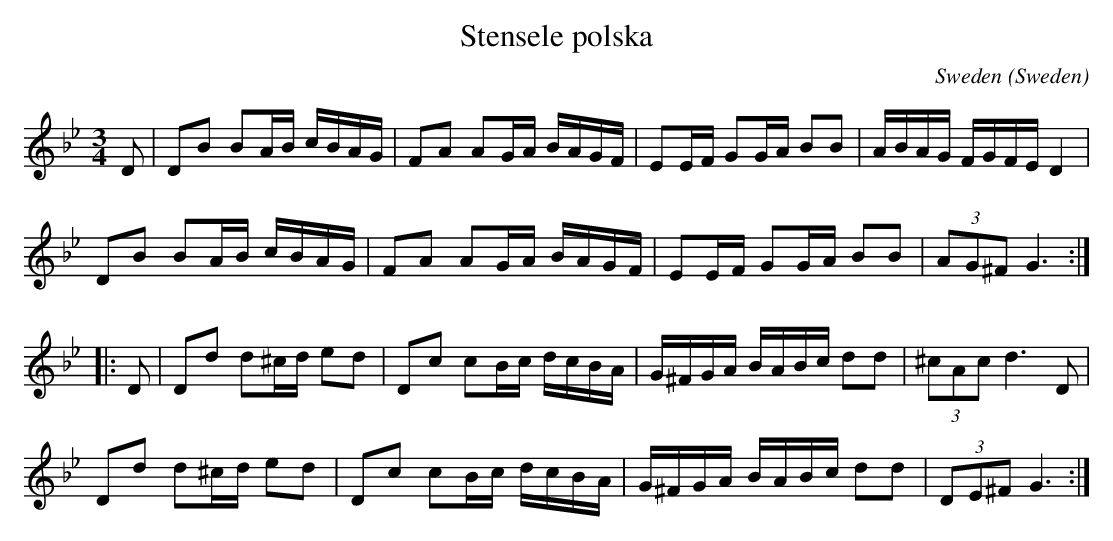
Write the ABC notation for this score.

X:1
T:Stensele polska
C:Sweden
L:1/16
M:3/4
O:Sweden
K:Gm
D2|D2B2 B2AB cBAG|F2A2 A2GA BAGF|E2EF G2GA B2B2|ABAG FGFE D4|
D2B2 B2AB cBAG|F2A2 A2GA BAGF|E2EF G2GA B2B2|(3A2G2^F2 G6:|
|:D2|D2d2 d2^cd e2d2|D2c2 c2Bc dcBA|G^FGA BABc d2d2|(3^c2A2c2 d6D2|
D2d2 d2^cd e2d2|D2c2 c2Bc dcBA|G^FGA BABc d2d2|(3D2E2^F2 G6:|
